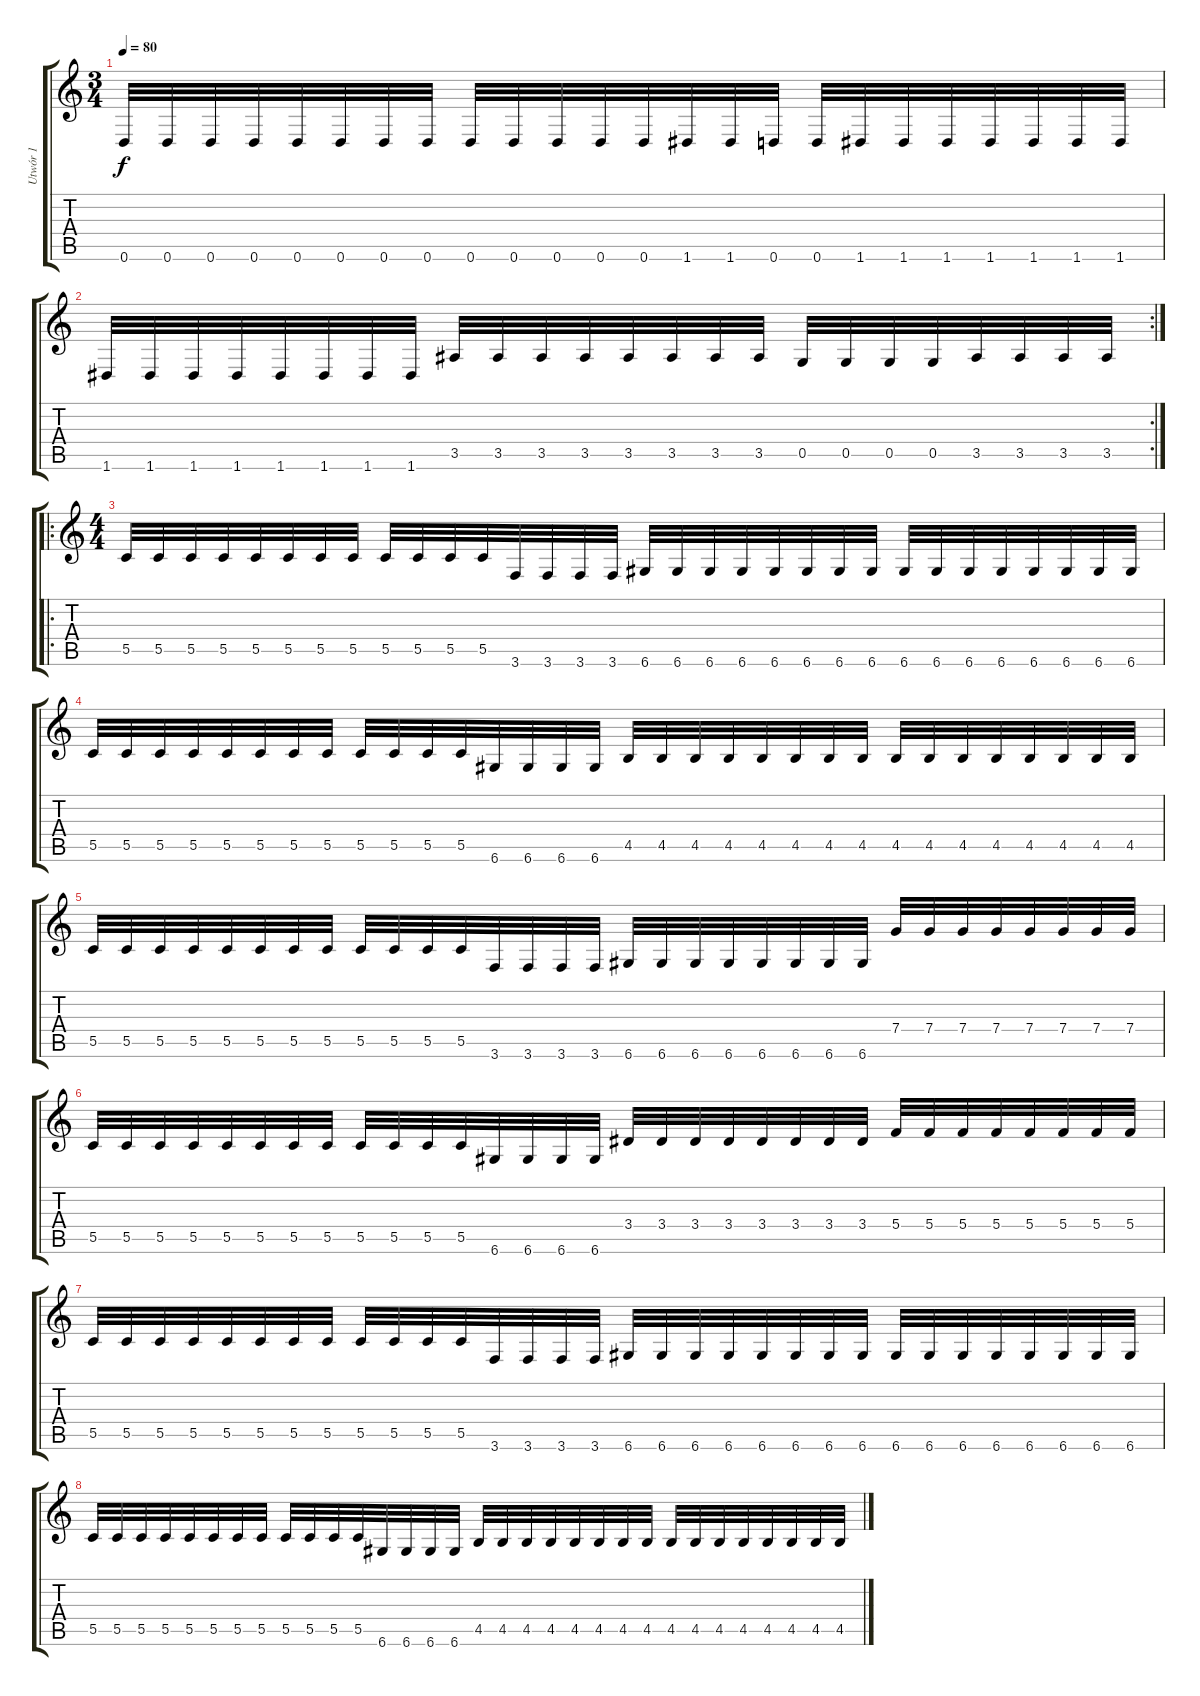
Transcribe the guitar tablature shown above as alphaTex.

\track ("Utwór 1" "Utwór 1") {instrument overdrivenguitar}
\staff {score tabs}
\tuning (D4 A3 F3 C3 G2 D2) {hide}
\ts (3 4)
\tempo 80
\clef g2
\ks c
0.6.32{dy f instrument overdrivenguitar} 0.6.32 0.6.32 0.6.32 0.6.32 0.6.32 0.6.32 0.6.32 0.6.32 0.6.32 0.6.32 0.6.32 0.6.32 1.6.32 1.6.32 0.6.32 0.6.32 1.6.32 1.6.32 1.6.32 1.6.32 1.6.32 1.6.32 1.6.32 |
\rc 2
1.6.32 1.6.32 1.6.32 1.6.32 1.6.32 1.6.32 1.6.32 1.6.32 3.5.32 3.5.32 3.5.32 3.5.32 3.5.32 3.5.32 3.5.32 3.5.32 0.5.32 0.5.32 0.5.32 0.5.32 3.5.32 3.5.32 3.5.32 3.5.32 |
\ro
\ts (4 4)
5.5.32 5.5.32 5.5.32 5.5.32 5.5.32 5.5.32 5.5.32 5.5.32 5.5.32 5.5.32 5.5.32 5.5.32 3.6.32 3.6.32 3.6.32 3.6.32 6.6.32 6.6.32 6.6.32 6.6.32 6.6.32 6.6.32 6.6.32 6.6.32 6.6.32 6.6.32 6.6.32 6.6.32 6.6.32 6.6.32 6.6.32 6.6.32 |
5.5.32 5.5.32 5.5.32 5.5.32 5.5.32 5.5.32 5.5.32 5.5.32 5.5.32 5.5.32 5.5.32 5.5.32 6.6.32 6.6.32 6.6.32 6.6.32 4.5.32 4.5.32 4.5.32 4.5.32 4.5.32 4.5.32 4.5.32 4.5.32 4.5.32 4.5.32 4.5.32 4.5.32 4.5.32 4.5.32 4.5.32 4.5.32 |
5.5.32 5.5.32 5.5.32 5.5.32 5.5.32 5.5.32 5.5.32 5.5.32 5.5.32 5.5.32 5.5.32 5.5.32 3.6.32 3.6.32 3.6.32 3.6.32 6.6.32 6.6.32 6.6.32 6.6.32 6.6.32 6.6.32 6.6.32 6.6.32 7.4.32 7.4.32 7.4.32 7.4.32 7.4.32 7.4.32 7.4.32 7.4.32 |
5.5.32 5.5.32 5.5.32 5.5.32 5.5.32 5.5.32 5.5.32 5.5.32 5.5.32 5.5.32 5.5.32 5.5.32 6.6.32 6.6.32 6.6.32 6.6.32 3.4.32 3.4.32 3.4.32 3.4.32 3.4.32 3.4.32 3.4.32 3.4.32 5.4.32 5.4.32 5.4.32 5.4.32 5.4.32 5.4.32 5.4.32 5.4.32 |
5.5.32 5.5.32 5.5.32 5.5.32 5.5.32 5.5.32 5.5.32 5.5.32 5.5.32 5.5.32 5.5.32 5.5.32 3.6.32 3.6.32 3.6.32 3.6.32 6.6.32 6.6.32 6.6.32 6.6.32 6.6.32 6.6.32 6.6.32 6.6.32 6.6.32 6.6.32 6.6.32 6.6.32 6.6.32 6.6.32 6.6.32 6.6.32 |
5.5.32 5.5.32 5.5.32 5.5.32 5.5.32 5.5.32 5.5.32 5.5.32 5.5.32 5.5.32 5.5.32 5.5.32 6.6.32 6.6.32 6.6.32 6.6.32 4.5.32 4.5.32 4.5.32 4.5.32 4.5.32 4.5.32 4.5.32 4.5.32 4.5.32 4.5.32 4.5.32 4.5.32 4.5.32 4.5.32 4.5.32 4.5.32
